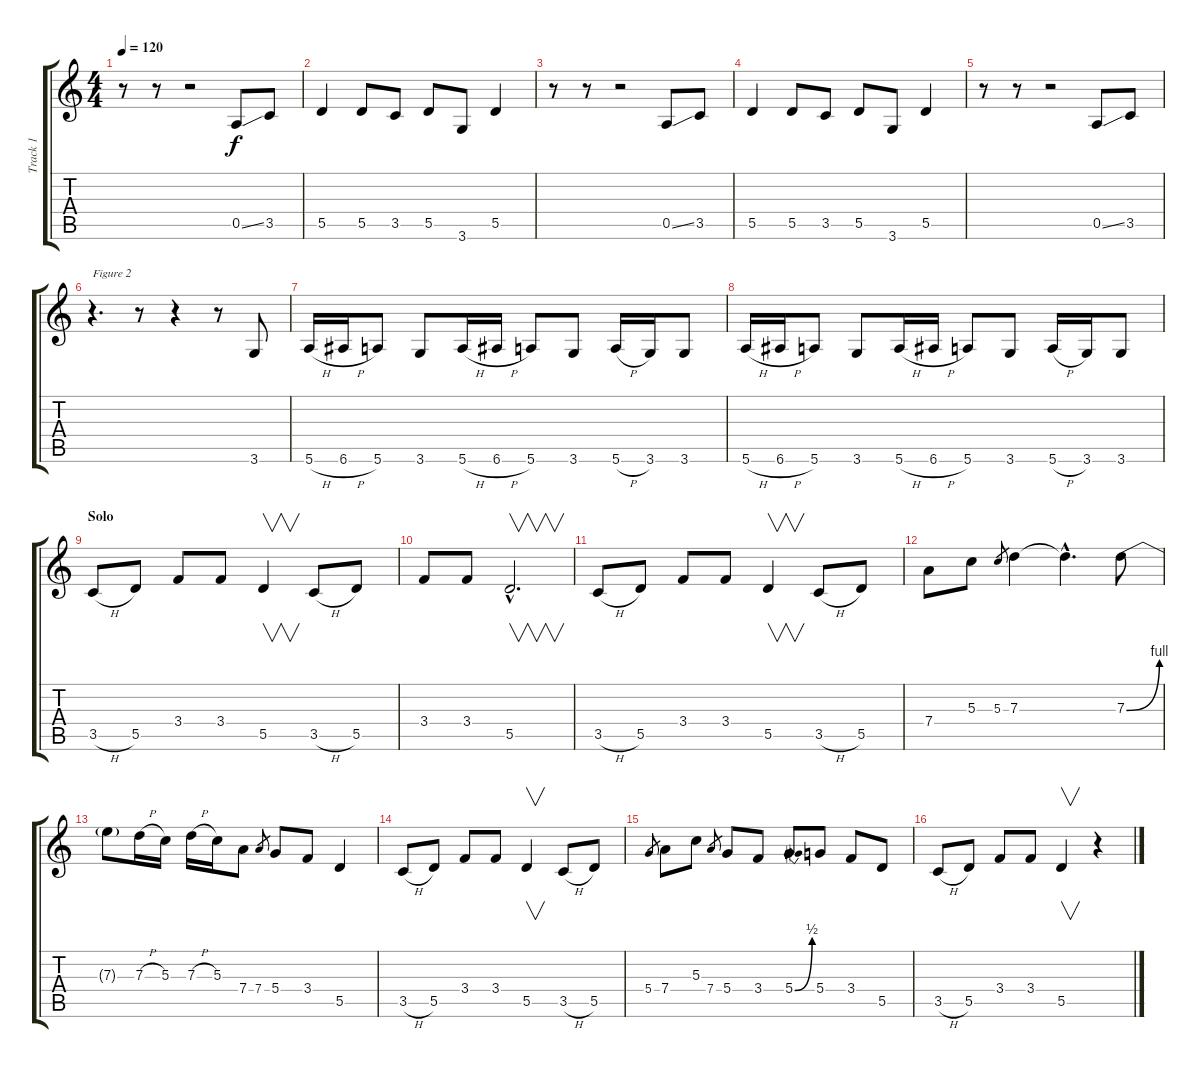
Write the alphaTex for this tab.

\track ("Track 1" "Track 1") {instrument overdrivenguitar}
\staff {score tabs}
\tuning (E4 B3 G3 D3 A2 E2) {hide}
\ts (4 4)
\tempo 120
\clef g2
\ks c
r.8{dy f} r.8 r.2 0.5{ss}.8 3.5.8 |
5.5.4 5.5.8 3.5.8 5.5.8 3.6.8 5.5.4 |
r.8 r.8 r.2 0.5{ss}.8 3.5.8 |
5.5.4 5.5.8 3.5.8 5.5.8 3.6.8 5.5.4 |
r.8 r.8 r.2 0.5{ss}.8 3.5.8 |
r.4{d txt "Figure 2"} r.8 r.4 r.8 3.6.8 |
5.6{h}.16 6.6{h}.16 5.6.8 3.6.8 5.6{h}.16 6.6{h}.16 5.6.8 3.6.8 5.6{h}.16 3.6.16 3.6.8 |
5.6{h}.16 6.6{h}.16 5.6.8 3.6.8 5.6{h}.16 6.6{h}.16 5.6.8 3.6.8 5.6{h}.16 3.6.16 3.6.8 |
\section ("" "Solo")
3.5{h}.8 5.5.8 3.4.8 3.4.8 5.5.4{v} 3.5{h}.8 5.5.8 |
3.4.8 3.4.8 5.5{hac}.2{v d} |
3.5{h}.8 5.5.8 3.4.8 3.4.8 5.5.4{v} 3.5{h}.8 5.5.8 |
7.4.8 5.3.8 5.3.8{gr} 7.3.4 7.3{hac t}.4{d} 7.3{be (bend 0 0 60 4)}.8 |
7.3{t}.8 7.3{h}.16 5.3.16 7.3{h}.16 5.3.16 7.4.8 7.4.8{gr} 5.4.8 3.4.8 5.5.4 |
3.5{h}.8 5.5.8 3.4.8 3.4.8 5.5.4{v} 3.5{h}.8 5.5.8 |
5.4.8{gr} 7.4.8 5.3.8 7.4.8{gr} 5.4.8 3.4.8 5.4{be (bend 0 0 60 2)}.8 5.4.8 3.4.8 5.5.8 |
3.5{h}.8 5.5.8 3.4.8 3.4.8 5.5.4{v} r.4
